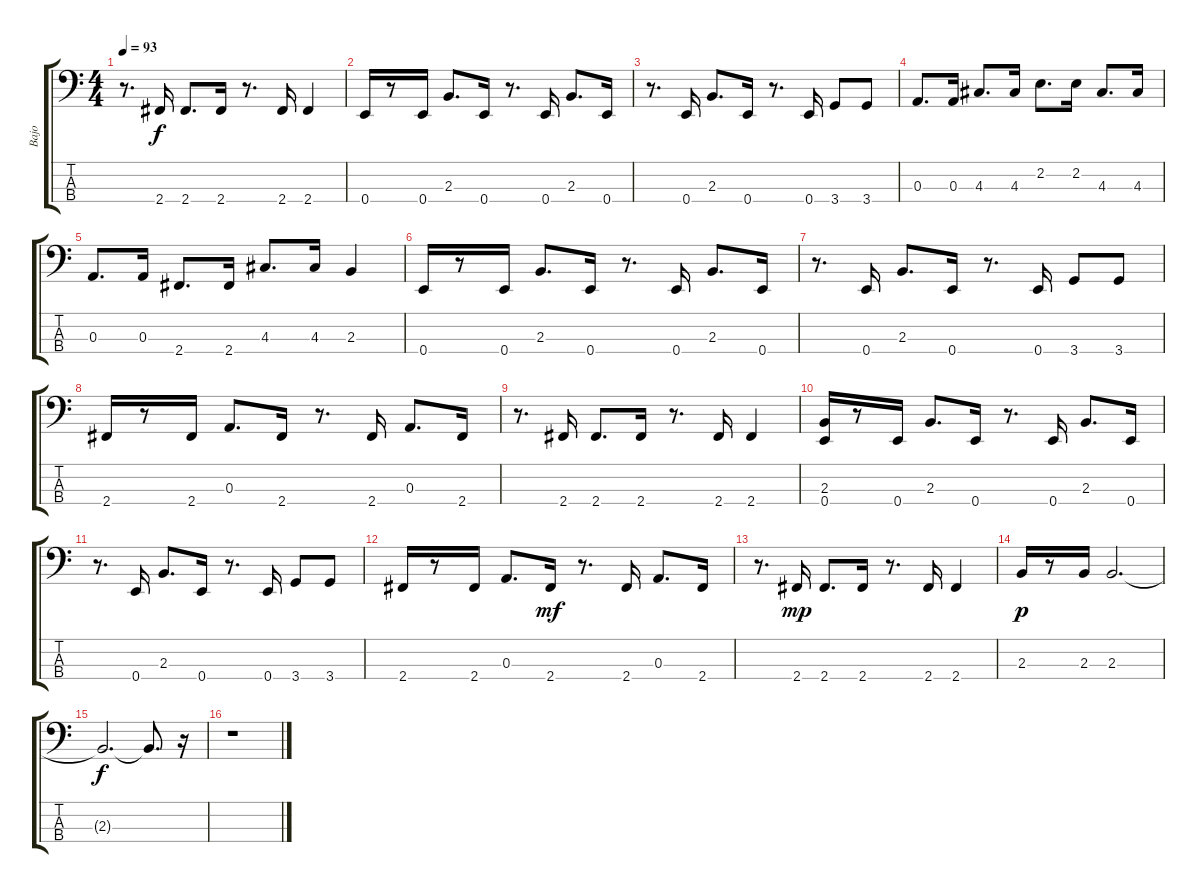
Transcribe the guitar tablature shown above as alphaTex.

\track ("Bajo" "Bajo") {instrument electricbassfinger}
\staff {score tabs}
\tuning (G2 D2 A1 E1) {hide}
\ts (4 4)
\tempo 93
\clef f4
\ks c
r.8{d dy f} 2.4.16 2.4.8{d} 2.4.16 r.8{d} 2.4.16 2.4.4 |
0.4.16 r.8 0.4.16 2.3.8{d} 0.4.16 r.8{d} 0.4.16 2.3.8{d} 0.4.16 |
r.8{d} 0.4.16 2.3.8{d} 0.4.16 r.8{d} 0.4.16 3.4.8 3.4.8 |
0.3.8{d} 0.3.16 4.3.8{d} 4.3.16 2.2.8{d} 2.2.16 4.3.8{d} 4.3.16 |
0.3.8{d} 0.3.16 2.4.8{d} 2.4.16 4.3.8{d} 4.3.16 2.3.4 |
0.4.16 r.8 0.4.16 2.3.8{d} 0.4.16 r.8{d} 0.4.16 2.3.8{d} 0.4.16 |
r.8{d} 0.4.16 2.3.8{d} 0.4.16 r.8{d} 0.4.16 3.4.8 3.4.8 |
2.4.16 r.8 2.4.16 0.3.8{d} 2.4.16 r.8{d} 2.4.16 0.3.8{d} 2.4.16 |
r.8{d} 2.4.16 2.4.8{d} 2.4.16 r.8{d} 2.4.16 2.4.4 |
(2.3 0.4).16 r.8 0.4.16 2.3.8{d} 0.4.16 r.8{d} 0.4.16 2.3.8{d} 0.4.16 |
r.8{d} 0.4.16 2.3.8{d} 0.4.16 r.8{d} 0.4.16 3.4.8 3.4.8 |
2.4.16 r.8 2.4.16 0.3.8{d} 2.4.16{dy mf} r.8{d} 2.4.16 0.3.8{d} 2.4.16 |
r.8{d} 2.4.16{dy mp} 2.4.8{d} 2.4.16 r.8{d} 2.4.16 2.4.4 |
2.3.16{dy p} r.8 2.3.16 2.3.2{d} |
2.3{t}.2{d dy f} 2.3{t}.8{d} r.16 |
r.1
